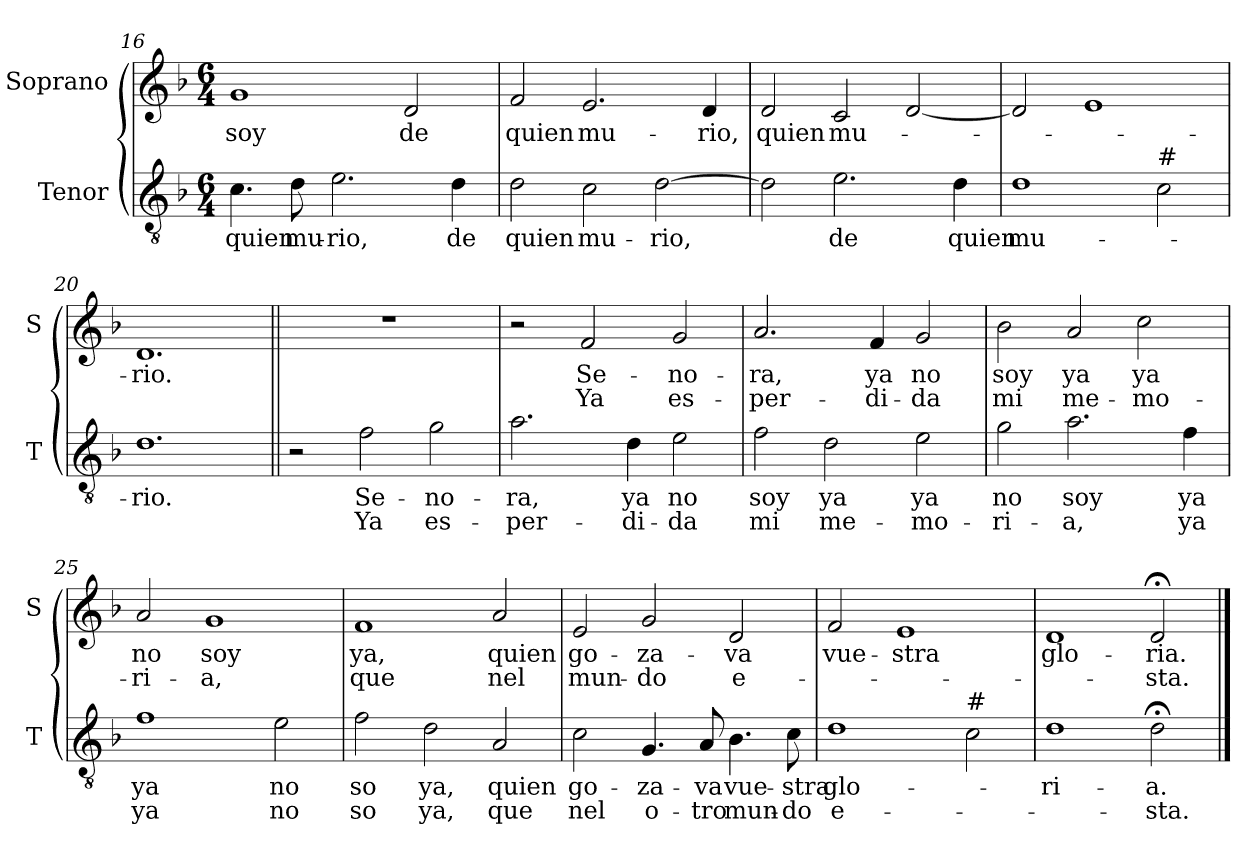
**kern	**text	**text	**kern	**text	**text
*part2	*part2	*part2	*part1	*part1	*part1
*staff2	*staff2	*staff2	*staff1	*staff1	*staff1
*I"Tenor	*	*	*I"Soprano	*	*
*I'T	*	*	*I'S	*	*
*clefGv2	*	*	*clefG2	*	*
*k[b-]	*	*	*k[b-]	*	*
*F:	*	*	*F:	*	*
*M6/4	*	*	*M6/4	*	*
=16	=16	=16	=16	=16	=16
!	!LO:LY:b	!	!	!LO:LY:b	!
4.c\	quien	.	1g	soy	.
!	!LO:LY:b	!	!	!	!
8d\	mu-	.	.	.	.
!	!LO:LY:b	!	!	!	!
2.e\	-rio,	.	.	.	.
!	!	!	!	!LO:LY:b	!
.	.	.	2d/	de	.
!	!LO:LY:b	!	!	!	!
4d\	de	.	.	.	.
!!LO:PB:g=z
=17	=17	=17	=17	=17	=17
!	!LO:LY:b	!	!	!LO:LY:b	!
2d\	quien	.	2f/	quien	.
!	!LO:LY:b	!	!	!LO:LY:b	!
2c\	mu-	.	2.e/	mu-	.
!	!LO:LY:b	!	!	!	!
[2d\	-rio,	.	.	.	.
!	!	!	!	!LO:LY:b	!
.	.	.	4d/	-rio,	.
=18	=18	=18	=18	=18	=18
!	!	!	!	!LO:LY:b	!
2d\]	.	.	2d/	quien	.
!	!LO:LY:b	!	!	!LO:LY:b	!
2.e\	de	.	2c/	mu-	.
.	.	.	[2d/	.	.
!	!LO:LY:b	!	!	!	!
4d\	quien	.	.	.	.
=19	=19	=19	=19	=19	=19
!	!LO:LY:b	!	!	!	!
1d	mu-	.	2d/]	.	.
.	.	.	1e	.	.
!LO:TX:a:t=#	!	!	!	!	!
2c\	.	.	.	.	.
=20	=20	=20	=20	=20	=20
!	!LO:LY:b	!	!	!LO:LY:b	!
1.d	-rio.	.	1.d	-rio.	.
!!LO:LB:g=z
=21||	=21||	=21||	=21||	=21||	=21||
2r	.	.	1.r	.	.
!	!LO:LY:b	!LO:LY:b	!	!	!
2f\	Se-	Ya	.	.	.
!	!LO:LY:b	!LO:LY:b	!	!	!
2g\	-no-	es-	.	.	.
=22	=22	=22	=22	=22	=22
!	!LO:LY:b	!LO:LY:b	!	!	!
2.a\	-ra,	-per-	2r	.	.
!	!	!	!	!LO:LY:b	!LO:LY:b
.	.	.	2f/	Se-	Ya
!	!LO:LY:b	!LO:LY:b	!	!	!
4d\	ya	-di-	.	.	.
!	!LO:LY:b	!LO:LY:b	!	!LO:LY:b	!LO:LY:b
2e\	no	-da	2g/	-no-	es-
=23	=23	=23	=23	=23	=23
!	!LO:LY:b	!LO:LY:b	!	!LO:LY:b	!LO:LY:b
2f\	soy	mi	2.a/	-ra,	-per-
!	!LO:LY:b	!LO:LY:b	!	!	!
2d\	ya	me-	.	.	.
!	!	!	!	!LO:LY:b	!LO:LY:b
.	.	.	4f/	ya	-di-
!	!LO:LY:b	!LO:LY:b	!	!LO:LY:b	!LO:LY:b
2e\	ya	-mo-	2g/	no	-da
=24	=24	=24	=24	=24	=24
!	!LO:LY:b	!LO:LY:b	!	!LO:LY:b	!LO:LY:b
2g\	no	-ri-	2b-\	soy	mi
!	!LO:LY:b	!LO:LY:b	!	!LO:LY:b	!LO:LY:b
2.a\	soy	-a,	2a/	ya	me-
!	!	!	!	!LO:LY:b	!LO:LY:b
.	.	.	2cc\	ya	-mo-
!	!LO:LY:b	!LO:LY:b	!	!	!
4f\	ya	ya	.	.	.
!!LO:LB:g=z
=25	=25	=25	=25	=25	=25
!	!LO:LY:b	!LO:LY:b	!	!LO:LY:b	!LO:LY:b
1f	ya	ya	2a/	no	-ri-
!	!	!	!	!LO:LY:b	!LO:LY:b
.	.	.	1g	soy	-a,
!	!LO:LY:b	!LO:LY:b	!	!	!
2e\	no	no	.	.	.
=26	=26	=26	=26	=26	=26
!	!LO:LY:b	!LO:LY:b	!	!LO:LY:b	!LO:LY:b
2f\	so	so	1f	ya,	que
!	!LO:LY:b	!LO:LY:b	!	!	!
2d\	ya,	ya,	.	.	.
!	!LO:LY:b	!LO:LY:b	!	!LO:LY:b	!LO:LY:b
2A/	quien	que	2a/	quien	nel
=27	=27	=27	=27	=27	=27
!	!LO:LY:b	!LO:LY:b	!	!LO:LY:b	!LO:LY:b
2c\	go-	nel	2e/	go-	mun-
!	!LO:LY:b	!LO:LY:b	!	!LO:LY:b	!LO:LY:b
4.G/	-za-	o-	2g/	-za-	-do
!	!LO:LY:b	!LO:LY:b	!	!	!
8A/	-va	-tro	.	.	.
!	!LO:LY:b	!LO:LY:b	!	!LO:LY:b	!LO:LY:b
4.B-\	vue-	mun-	2d/	-va	e-
!	!LO:LY:b	!LO:LY:b	!	!	!
8c\	-stra	-do	.	.	.
=28	=28	=28	=28	=28	=28
!	!LO:LY:b	!LO:LY:b	!	!LO:LY:b	!
1d	glo-	e-	2f/	vue-	.
!	!	!	!	!LO:LY:b	!
.	.	.	1e	-stra	.
!LO:TX:a:t=#	!	!	!	!	!
2c\	.	.	.	.	.
=29	=29	=29	=29	=29	=29
!	!LO:LY:b	!	!	!LO:LY:b	!
1d	-ri-	.	1d	glo-	.
!	!LO:LY:b	!LO:LY:b	!	!LO:LY:b	!LO:LY:b
2d;<\	-a.	-sta.	2d;</	-ria.	-sta.
==	==	==	==	==	==
*-	*-	*-	*-	*-	*-
